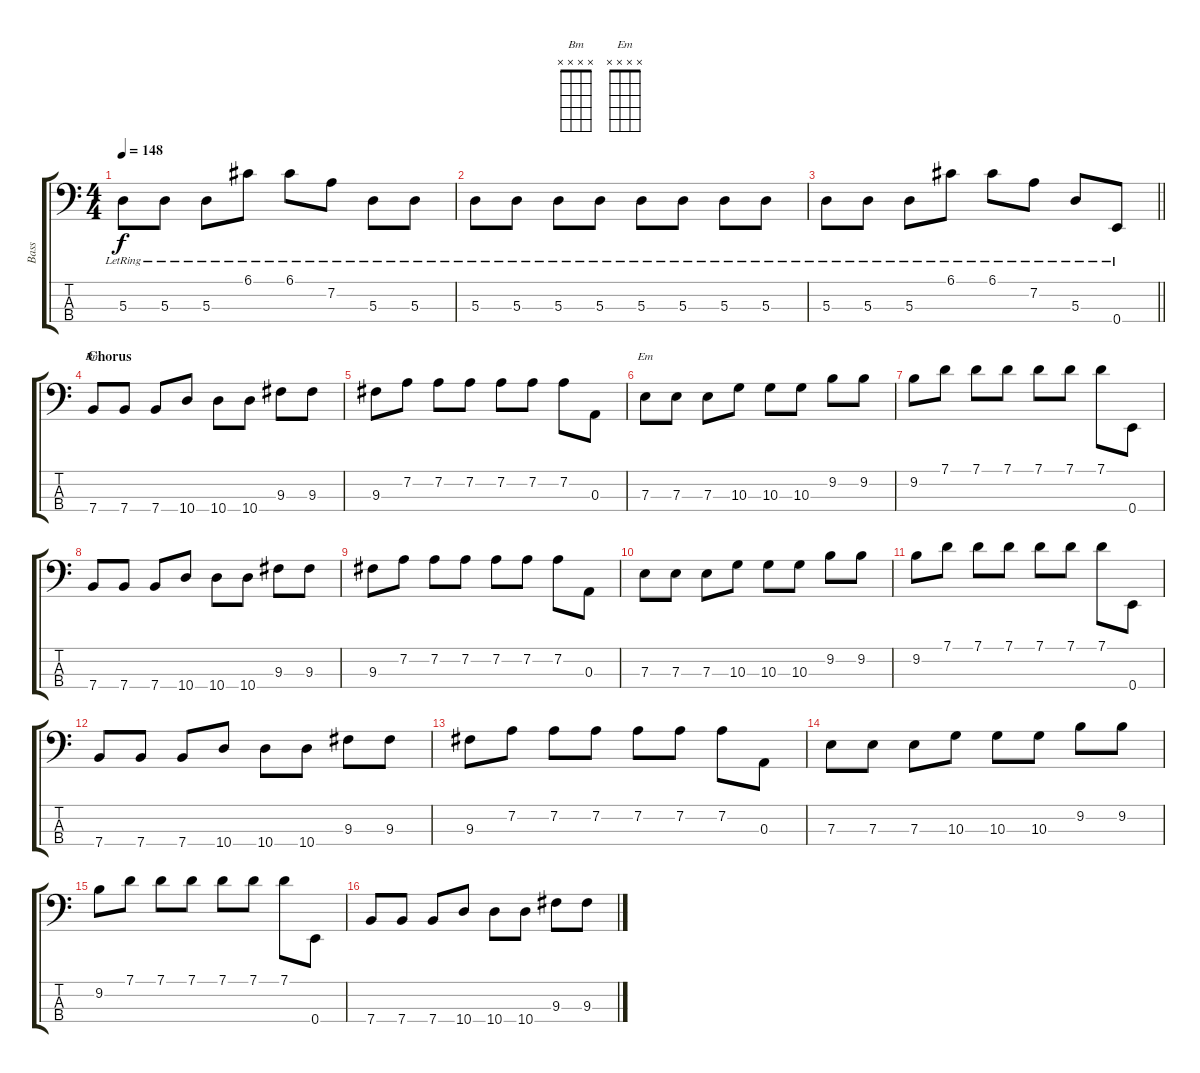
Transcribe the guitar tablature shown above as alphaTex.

\track ("Bass" "Bass") {instrument electricbasspick}
\staff {score tabs}
\tuning (G2 D2 A1 E1) {hide}
\chord ("Bm" x x x x)
\chord ("Em" x x x x)
\ts (4 4)
\tempo 148
\clef f4
\ks c
5.3{lr}.8{dy f} 5.3{lr}.8 5.3{lr}.8 6.1{lr}.8 6.1{lr}.8 7.2{lr}.8 5.3{lr}.8 5.3{lr}.8 |
5.3{lr}.8 5.3{lr}.8 5.3{lr}.8 5.3{lr}.8 5.3{lr}.8 5.3{lr}.8 5.3{lr}.8 5.3{lr}.8 |
\barLineRight lightlight
5.3{lr}.8 5.3{lr}.8 5.3{lr}.8 6.1{lr}.8 6.1{lr}.8 7.2{lr}.8 5.3{lr}.8 0.4{lr}.8 |
\section ("" "Chorus")
7.4.8{ch "Bm"} 7.4.8 7.4.8 10.4.8 10.4.8 10.4.8 9.3.8 9.3.8 |
9.3.8 7.2.8 7.2.8 7.2.8 7.2.8 7.2.8 7.2.8 0.3.8 |
7.3.8{ch "Em"} 7.3.8 7.3.8 10.3.8 10.3.8 10.3.8 9.2.8 9.2.8 |
9.2.8 7.1.8 7.1.8 7.1.8 7.1.8 7.1.8 7.1.8 0.4.8 |
7.4.8 7.4.8 7.4.8 10.4.8 10.4.8 10.4.8 9.3.8 9.3.8 |
9.3.8 7.2.8 7.2.8 7.2.8 7.2.8 7.2.8 7.2.8 0.3.8 |
7.3.8 7.3.8 7.3.8 10.3.8 10.3.8 10.3.8 9.2.8 9.2.8 |
9.2.8 7.1.8 7.1.8 7.1.8 7.1.8 7.1.8 7.1.8 0.4.8 |
7.4.8 7.4.8 7.4.8 10.4.8 10.4.8 10.4.8 9.3.8 9.3.8 |
9.3.8 7.2.8 7.2.8 7.2.8 7.2.8 7.2.8 7.2.8 0.3.8 |
7.3.8 7.3.8 7.3.8 10.3.8 10.3.8 10.3.8 9.2.8 9.2.8 |
9.2.8 7.1.8 7.1.8 7.1.8 7.1.8 7.1.8 7.1.8 0.4.8 |
7.4.8 7.4.8 7.4.8 10.4.8 10.4.8 10.4.8 9.3.8 9.3.8
